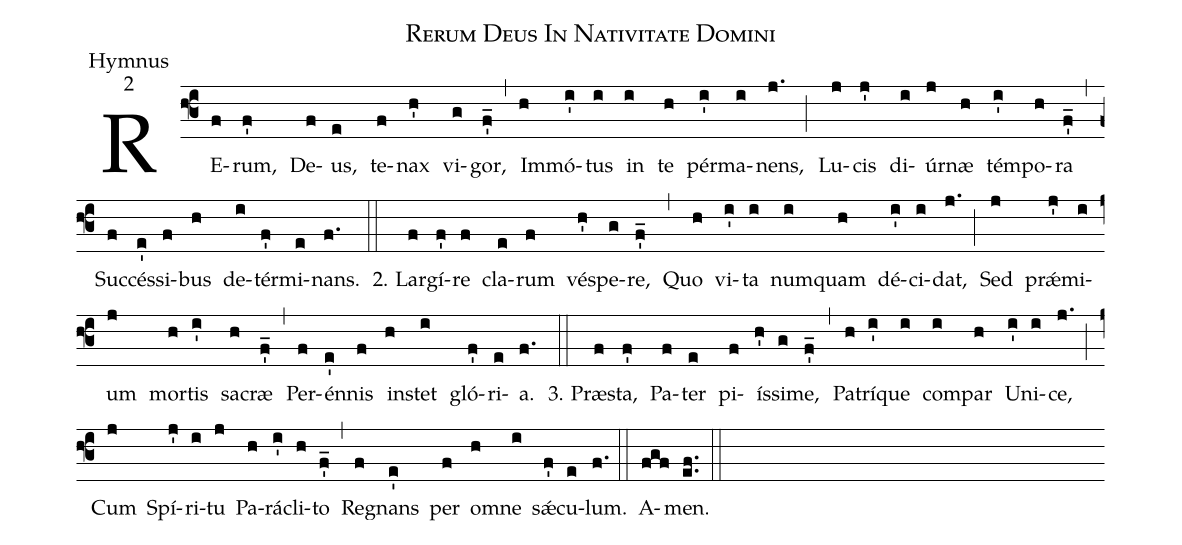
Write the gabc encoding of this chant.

name:Rerum Deus In Nativitate Domini;
office-part:Hymnus;
mode:2;
%%
(f3)RE(f)rum,(f') De(f)us,(e) te(f)nax(h') vi(g)gor,(f'_) (,)
Im(h)mó(i')tus(i) in(i) te(h) pér(i')ma(i)nens,(j.) (;)
Lu(j)cis(j') di(i)úr(j)næ(h) tém(i')po(h)ra(f'_) (,)
Suc(f)cés(e')si(f)bus(h) de(i)tér(f')mi(e)nans.(f.) (::)

2. Lar(f)gí(f')re(f) cla(e)rum(f) vés(h')pe(g)re,(f'_) (,)
Quo(h) vi(i')ta(i) num(i)quam(h) dé(i')ci(i)dat,(j.) (;)
Sed(j) prǽ(j')mi(i)um(j) mor(h)tis(i') sa(h)cræ(f'_) (,)
Per(f)én(e')nis(f) in(h)stet(i) gló(f')ri(e)a.(f.) (::)

3. Præ(f)sta,(f') Pa(f)ter(e) pi(f)ís(h')si(g)me,(f'_) (,)
Pa(h)trí(i')que(i) com(i)par(h) U(i')ni(i)ce,(j.) (;)
Cum(j) Spí(j')ri(i)tu(j) Pa(h)rá(i')cli(h)to(f'_) (,)
Re(f)gnans(e') per(f) om(h)ne(i) sǽ(f')cu(e)lum.(f.) (::)
A(fgf)men.(ef..) (::)
